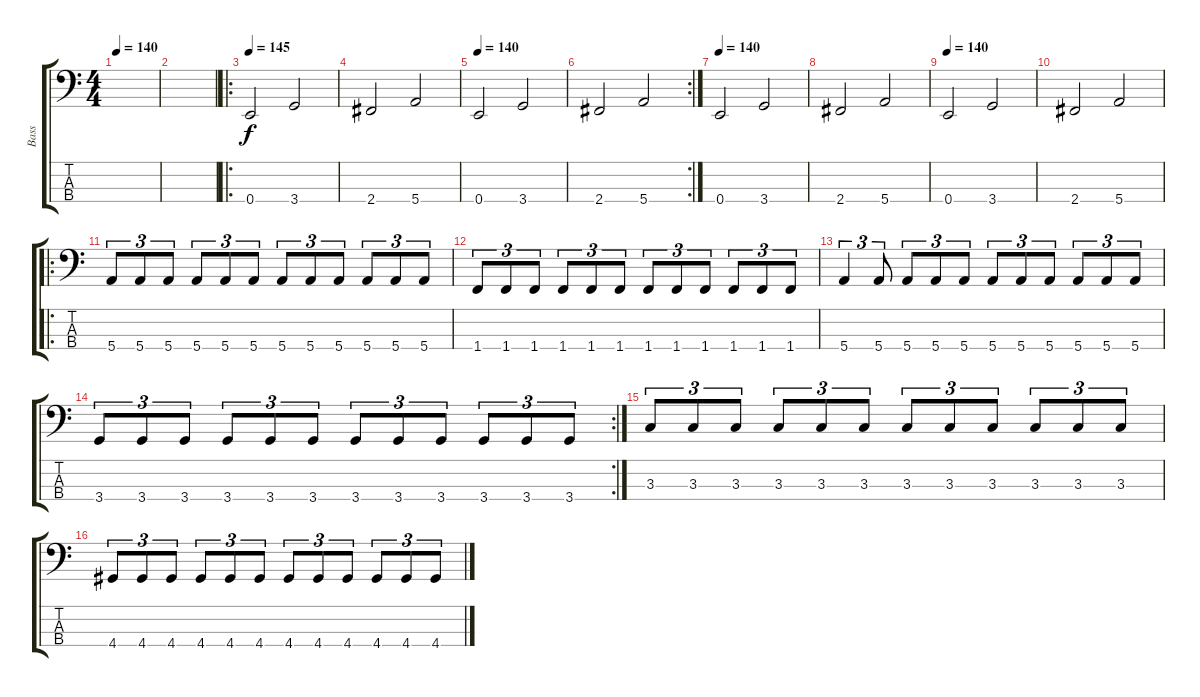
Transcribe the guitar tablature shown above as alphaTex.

\track ("Bass" "Bass") {instrument electricbassfinger}
\staff {score tabs}
\tuning (G2 D2 A1 E1) {hide}
\ts (4 4)
\tempo 140
\clef f4
\ks c
|
|
\ro
\tempo 145
0.4.2 3.4.2 |
2.4.2 5.4.2 |
\tempo 140
0.4.2 3.4.2 |
\rc 2
2.4.2 5.4.2 |
\tempo 140
0.4.2 3.4.2 |
2.4.2 5.4.2 |
\tempo 140
0.4.2 3.4.2 |
2.4.2 5.4.2 |
\ro
5.4.8{tu (3 2)} 5.4.8{tu (3 2)} 5.4.8{tu (3 2)} 5.4.8{tu (3 2)} 5.4.8{tu (3 2)} 5.4.8{tu (3 2)} 5.4.8{tu (3 2)} 5.4.8{tu (3 2)} 5.4.8{tu (3 2)} 5.4.8{tu (3 2)} 5.4.8{tu (3 2)} 5.4.8{tu (3 2)} |
1.4.8{tu (3 2)} 1.4.8{tu (3 2)} 1.4.8{tu (3 2)} 1.4.8{tu (3 2)} 1.4.8{tu (3 2)} 1.4.8{tu (3 2)} 1.4.8{tu (3 2)} 1.4.8{tu (3 2)} 1.4.8{tu (3 2)} 1.4.8{tu (3 2)} 1.4.8{tu (3 2)} 1.4.8{tu (3 2)} |
5.4.4{tu (3 2)} 5.4.8{tu (3 2)} 5.4.8{tu (3 2)} 5.4.8{tu (3 2)} 5.4.8{tu (3 2)} 5.4.8{tu (3 2)} 5.4.8{tu (3 2)} 5.4.8{tu (3 2)} 5.4.8{tu (3 2)} 5.4.8{tu (3 2)} 5.4.8{tu (3 2)} |
\rc 2
3.4.8{tu (3 2)} 3.4.8{tu (3 2)} 3.4.8{tu (3 2)} 3.4.8{tu (3 2)} 3.4.8{tu (3 2)} 3.4.8{tu (3 2)} 3.4.8{tu (3 2)} 3.4.8{tu (3 2)} 3.4.8{tu (3 2)} 3.4.8{tu (3 2)} 3.4.8{tu (3 2)} 3.4.8{tu (3 2)} |
3.3.8{tu (3 2)} 3.3.8{tu (3 2)} 3.3.8{tu (3 2)} 3.3.8{tu (3 2)} 3.3.8{tu (3 2)} 3.3.8{tu (3 2)} 3.3.8{tu (3 2)} 3.3.8{tu (3 2)} 3.3.8{tu (3 2)} 3.3.8{tu (3 2)} 3.3.8{tu (3 2)} 3.3.8{tu (3 2)} |
4.4.8{tu (3 2)} 4.4.8{tu (3 2)} 4.4.8{tu (3 2)} 4.4.8{tu (3 2)} 4.4.8{tu (3 2)} 4.4.8{tu (3 2)} 4.4.8{tu (3 2)} 4.4.8{tu (3 2)} 4.4.8{tu (3 2)} 4.4.8{tu (3 2)} 4.4.8{tu (3 2)} 4.4.8{tu (3 2)}
